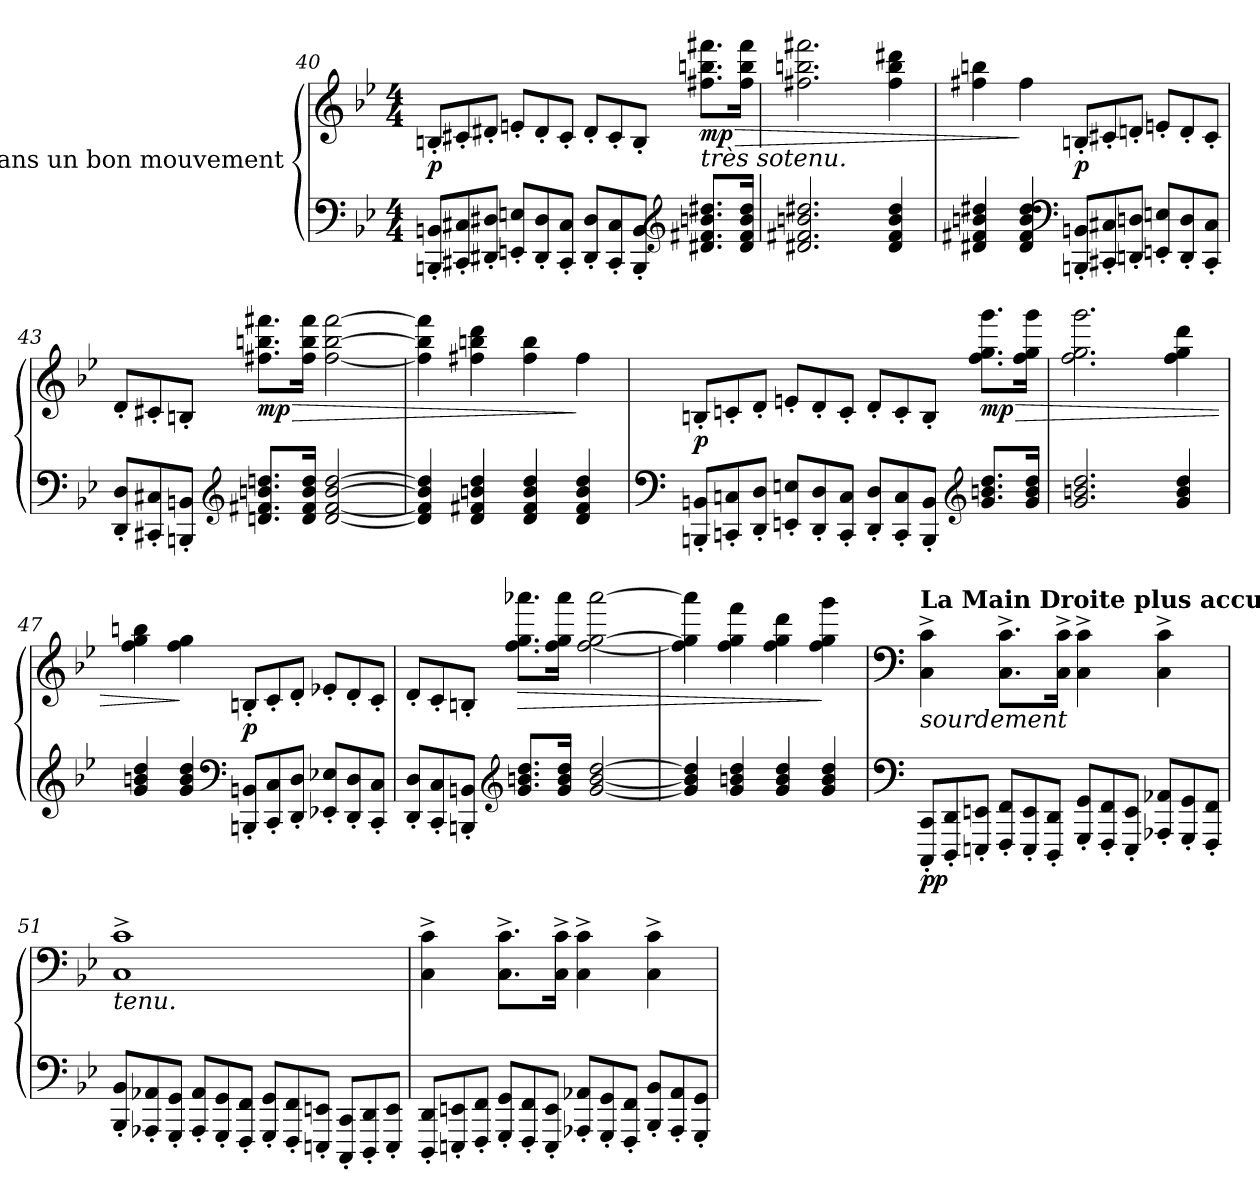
**kern	**kern	**dynam
*part1	*part1	*part1
*staff2	*staff1	*staff1/2
*I"Dans un bon mouvement	*	*
!!LO:LB:g=z
*clefF4	*clefG2	*
*k[b-e-]	*k[b-e-]	*
*M4/4	*M4/4	*
*Xtuplet	*Xtuplet	*
=40	=40	=40
!	!	!LO:DY:b
12BBBn/' 12BBn/'L	12Bn'/L	p
12CC#X/' 12C#X/'	12c#X'/	.
12DD#X/' 12D#X/'J	12d#X'/J	.
12EEn/' 12En/'L	12en'/L	.
12DD#/' 12D#/'	12d#'/	.
12CC#/' 12C#/'J	12c#'/J	.
12DD#/' 12D#/'L	12d#'/L	.
12CC#/' 12C#/'	12c#'/	.
12BBB/' 12BB/'J	12B'/J	.
*clefG2	*	*
!	!LO:TX:b:i:t=très sotenu.	!
!	!	!LO:HP:b
!	!	!LO:DY:n=1:b
8.d#X/ 8.f#X/ 8.bn/ 8.dd#X/L	8.ff#X\ 8.bbn\ 8.fff#X\L	> mp
16d#/ 16f#/ 16b/ 16dd#/Jk	16ff#\ 16bb\ 16fff#\Jk	.
=41	=41	=41
2.d#X/ 2.f#X/ 2.bn/ 2.dd#X/	2.ff#X\ 2.bbn\ 2.fff#X\	.
4d#/ 4f#/ 4b/ 4dd#/	4ff#\ 4bb\ 4ddd#X\	.
=42	=42	=42
4d#X/ 4f#X/ 4bn/ 4dd#X/	4ff#X\ 4bbn\	.
4d#/ 4f#/ 4b/ 4dd#/	4ff#\	]
*clefF4	*	*
!	!	!LO:DY:b
12BBBn/' 12BBn/'L	12Bn'/L	p
12CC#X/' 12C#X/'	12c#X'/	.
12DDn/' 12Dn/'J	12dn'/J	.
12EEn/' 12En/'L	12en'/L	.
12DD/' 12D/'	12d'/	.
12CC#/' 12C#/'J	12c#'/J	.
=43	=43	=43
12DD/' 12D/'L	12d'/L	.
12CC#X/' 12C#X/'	12c#X'/	.
12BBBn/' 12BBn/'J	12Bn'/J	.
*clefG2	*	*
!	!	!LO:HP:b
!	!	!LO:DY:n=1:b
8.dn/ 8.f#X/ 8.bn/ 8.ddn/L	8.ff#X\ 8.bbn\ 8.fff#X\L	> mp
16d/ 16f#/ 16b/ 16dd/Jk	16ff#\ 16bb\ 16fff#\Jk	.
[2d/ [2f#/ [2b/ [2dd/	[2ff#\ [2bb\ [2fff#\	.
!!LO:PB:g=z
=44	=44	=44
4d/] 4f#/] 4b/] 4dd/]	4ff#\] 4bb\] 4fff#\]	.
4d/ 4f#X/ 4bn/ 4dd/	4ff#X\ 4bbn\ 4ddd\	.
4d/ 4f#/ 4b/ 4dd/	4ff#\ 4bb\	.
4d/ 4f#/ 4b/ 4dd/	4ff#\	]
=45	=45	=45
*clefF4	*	*
!	!	!LO:DY:b
12BBBn/' 12BBn/'L	12Bn'/L	p
12CCn/' 12Cn/'	12cn'/	.
12DD/' 12D/'J	12d'/J	.
12EEn/' 12En/'L	12en'/L	.
12DD/' 12D/'	12d'/	.
12CC/' 12C/'J	12c'/J	.
12DD/' 12D/'L	12d'/L	.
12CC/' 12C/'	12c'/	.
12BBB/' 12BB/'J	12B'/J	.
*clefG2	*	*
!	!	!LO:HP:b
!	!	!LO:DY:n=1:b
8.g/ 8.bn/ 8.dd/L	8.ff\ 8.gg\ 8.ggg\L	> mp
16g/ 16b/ 16dd/Jk	16ff\ 16gg\ 16ggg\Jk	.
=46	=46	=46
2.g/ 2.bn/ 2.dd/	2.ff\ 2.gg\ 2.ggg\	.
4g/ 4b/ 4dd/	4ff\ 4gg\ 4ddd\	.
=47	=47	=47
4g/ 4bn/ 4dd/	4ff\ 4gg\ 4bbn\	.
4g/ 4b/ 4dd/	4ff\ 4gg\	]
*clefF4	*	*
!	!	!LO:DY:b
12BBBn/' 12BBn/'L	12Bn'/L	p
12CC/' 12C/'	12c'/	.
12DD/' 12D/'J	12d'/J	.
12EE-X/' 12E-X/'L	12e-X'/L	.
12DD/' 12D/'	12d'/	.
12CC/' 12C/'J	12c'/J	.
=48	=48	=48
12DD/' 12D/'L	12d'/L	.
12CC/' 12C/'	12c'/	.
12BBBn/' 12BBn/'J	12Bn'/J	.
*clefG2	*	*
!	!	!LO:HP:b
!	!	!LO:DY:n=1:b=2
!	!	!LO:DY:n=2:b
!	!	!LO:DY:n=3:b
8.g/ 8.bn/ 8.dd/L	8.ff\ 8.gg\ 8.aaa-X\L	> rf rf mf
16g/ 16b/ 16dd/Jk	16ff\ 16gg\ 16aaa-\Jk	.
[2g/ [2b/ [2dd/	[2ff\ [2gg\ [2aaa-\	.
!!LO:LB:g=z
=49	=49	=49
4g/] 4b/] 4dd/]	4ff\] 4gg\] 4aaa-\]	.
4g/ 4bn/ 4dd/	4ff\ 4gg\ 4fff\	.
4g/ 4b/ 4dd/	4ff\ 4gg\ 4ddd\	.
4g/ 4b/ 4dd/	4ff\ 4gg\ 4ggg\	]
=50	=50	=50
*clefF4	*clefF4	*
!	!LO:TX:a:B:t=La Main Droite plus accusée	!
!	!LO:TX:b:i:t=sourdement	!
!	!	!LO:DY:b=2
12CCC/' 12CC/'L	4C\^ 4c\^	pp
12DDD/' 12DD/'	.	.
12EEEn/' 12EEn/'J	.	.
12FFF/' 12FF/'L	8.C\^ 8.c\^L	.
12EEE/' 12EE/'	.	.
12DDD/' 12DD/'J	.	.
.	16C\^ 16c\^Jk	.
12GGG/' 12GG/'L	4C\^ 4c\^	.
12FFF/' 12FF/'	.	.
12EEE/' 12EE/'J	.	.
12AAA-X/' 12AA-X/'L	4C\^ 4c\^	.
12GGG/' 12GG/'	.	.
12FFF/' 12FF/'J	.	.
=51	=51	=51
!	!LO:TX:b:i:t=tenu.	!
12BBB-/' 12BB-/'L	1C^ 1c^	.
12AAA-X/' 12AA-X/'	.	.
12GGG/' 12GG/'J	.	.
12AAA-/' 12AA-/'L	.	.
12GGG/' 12GG/'	.	.
12FFF/' 12FF/'J	.	.
12GGG/' 12GG/'L	.	.
12FFF/' 12FF/'	.	.
12EEEn/' 12EEn/'J	.	.
12CCC/' 12CC/'L	.	.
12DDD/' 12DD/'	.	.
12EEE/' 12EE/'J	.	.
=52	=52	=52
12DDD/' 12DD/'L	4C\^ 4c\^	.
12EEEn/' 12EEn/'	.	.
12FFF/' 12FF/'J	.	.
12GGG/' 12GG/'L	8.C\^ 8.c\^L	.
12FFF/' 12FF/'	.	.
12EEE/' 12EE/'J	.	.
.	16C\^ 16c\^Jk	.
12AAA-X/' 12AA-X/'L	4C\^ 4c\^	.
12GGG/' 12GG/'	.	.
12FFF/' 12FF/'J	.	.
12BBB-/' 12BB-/'L	4C\^ 4c\^	.
12AAA-/' 12AA-/'	.	.
12GGG/' 12GG/'J	.	.
=	=	=
*-	*-	*-
